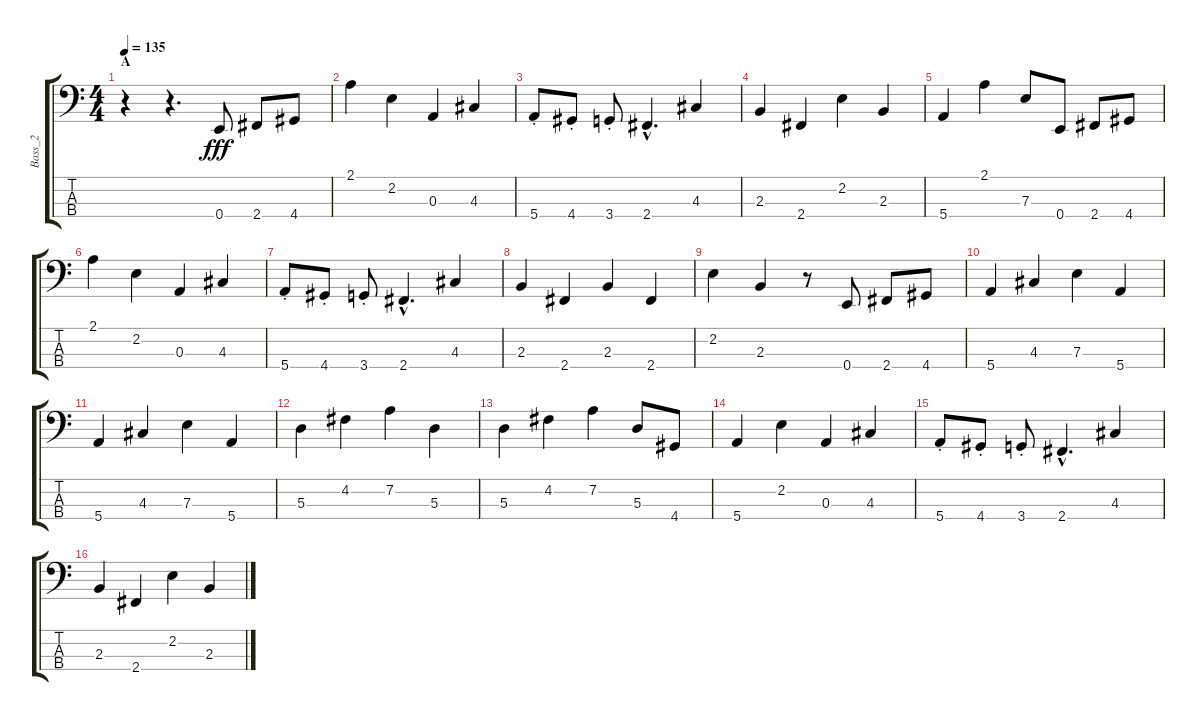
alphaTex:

\track ("Bass_2" "Bass_2") {instrument acousticbass}
\staff {score tabs}
\tuning (G2 D2 A1 E1) {hide}
\ts (4 4)
\section ("" "A")
\tempo 135
\clef f4
\ks c
r.4{dy fff instrument acousticbass} r.4{d} 0.4.8 2.4.8 4.4.8 |
2.1.4 2.2.4 0.3.4 4.3.4 |
5.4{st}.8 4.4{st}.8 3.4{st}.8 2.4{hac}.4{d} 4.3.4 |
2.3.4 2.4.4 2.2.4 2.3.4 |
5.4.4 2.1.4 7.3.8 0.4.8 2.4.8 4.4.8 |
2.1.4 2.2.4 0.3.4 4.3.4 |
5.4{st}.8 4.4{st}.8 3.4{st}.8 2.4{hac}.4{d} 4.3.4 |
2.3.4 2.4.4 2.3.4 2.4.4 |
2.2.4 2.3.4 r.8 0.4.8 2.4.8 4.4.8 |
5.4.4 4.3.4 7.3.4 5.4.4 |
5.4.4 4.3.4 7.3.4 5.4.4 |
5.3.4 4.2.4 7.2.4 5.3.4 |
5.3.4 4.2.4 7.2.4 5.3.8 4.4.8 |
5.4.4 2.2.4 0.3.4 4.3.4 |
5.4{st}.8 4.4{st}.8 3.4{st}.8 2.4{hac}.4{d} 4.3.4 |
2.3.4 2.4.4 2.2.4 2.3.4
